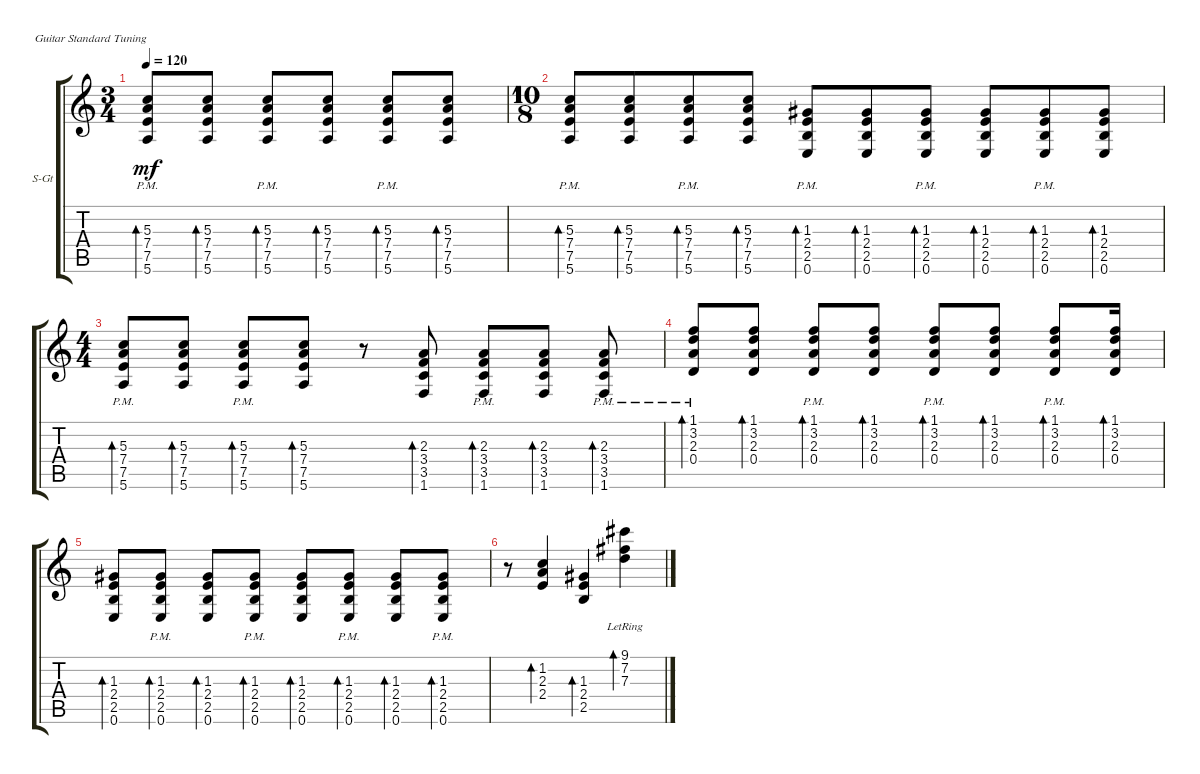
\defaultSystemsLayout 4
\bracketExtendMode groupsimilarinstruments
\firstSystemTrackNameOrientation horizontal
\otherSystemsTrackNameOrientation horizontal
\track ("Steel Guitar" "S-Gt") {instrument acousticguitarsteel}
\staff {score tabs}
\tuning (E4 B3 G3 D3 A2 E2)
\ts (3 4)
\tempo 120
\clef g2
\ks c
(5.6{pm} 7.5{pm} 7.4{pm} 5.3{pm}).8{bd 30 dy mf} (5.6 7.5 7.4 5.3).8{bd 30} (5.6{pm} 7.5{pm} 7.4{pm} 5.3{pm}).8{bd 30} (5.6 7.5 7.4 5.3).8{bd 30} (5.6{pm} 7.5{pm} 7.4{pm} 5.3{pm}).8{bd 30} (5.6 7.5 7.4 5.3).8{bd 30} |
\ts (10 8)
(5.6{pm} 7.5{pm} 7.4{pm} 5.3{pm}).8{bd 30} (5.6 7.5 7.4 5.3).8{bd 30} (5.6{pm} 7.5{pm} 7.4{pm} 5.3{pm}).8{bd 30} (5.6 7.5 7.4 5.3).8{bd 30} (0.6{pm} 2.5{pm} 2.4{pm} 1.3{pm}).8{bd 30} (0.6 2.5 2.4 1.3).8{bd 30} (0.6{pm} 2.5{pm} 2.4{pm} 1.3{pm}).8{bd 30} (0.6 2.5 2.4 1.3).8{bd 30} (0.6{pm} 2.5{pm} 2.4{pm} 1.3{pm}).8{bd 30} (0.6 2.5 2.4 1.3).8{bd 30} |
\ts (4 4)
(5.6{pm} 7.5{pm} 7.4{pm} 5.3{pm}).8{bd 30} (5.6 7.5 7.4 5.3).8{bd 30} (5.6{pm} 7.5{pm} 7.4{pm} 5.3{pm}).8{bd 30} (5.6 7.5 7.4 5.3).8{bd 30} r.8 (1.6 3.5 3.4 2.3).8{bd 30} (1.6{pm} 3.5{pm} 3.4{pm} 2.3{pm}).8{bd 30} (1.6 3.5 3.4 2.3).8{bd 30} (1.6{pm} 3.5{pm} 3.4{pm} 2.3{pm}).8{bd 30} |
(2.3{pm} 1.1{pm} 3.2{pm} 0.4).8{bd 30} (2.3 1.1 3.2 0.4).8{bd 30} (2.3{pm} 1.1{pm} 3.2{pm} 0.4).8{bd 30} (2.3 1.1 3.2 0.4).8{bd 30} (2.3{pm} 1.1{pm} 3.2{pm} 0.4).8{bd 30} (2.3 1.1 3.2 0.4).8{bd 30} (2.3{pm} 1.1{pm} 3.2{pm} 0.4).8{bd 30} (2.3 1.1 3.2 0.4).16{bd 30} |
(0.6 2.5 2.4 1.3).8{bd 30} (0.6{pm} 2.5{pm} 2.4{pm} 1.3{pm}).8{bd 30} (0.6 2.5 2.4 1.3).8{bd 30} (0.6{pm} 2.5{pm} 2.4{pm} 1.3{pm}).8{bd 30} (0.6 2.5 2.4 1.3).8{bd 30} (0.6{pm} 2.5{pm} 2.4{pm} 1.3{pm}).8{bd 30} (0.6 2.5 2.4 1.3).8{bd 30} (0.6{pm} 2.5{pm} 2.4{pm} 1.3{pm}).8{bd 30} |
r.8 (2.3 1.2 2.4).4{bd 30} (1.3 2.4 2.5).4{bd 30} (7.3 7.2 9.1{lr}).4{bd 30}
